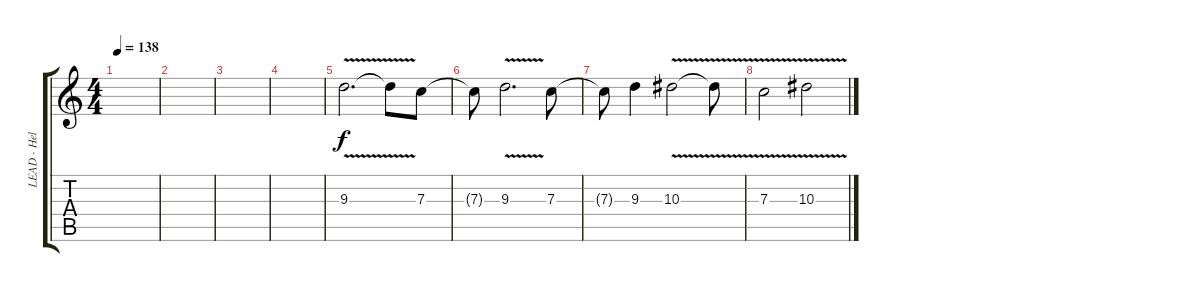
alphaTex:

\track ("LEAD - Hello I am wrong!!!!" "LEAD - Hel") {instrument overdrivenguitar}
\staff {score tabs}
\tuning (D4 A3 F3 C3 G2 D2) {hide}
\ts (4 4)
\tempo 138
\clef g2
\ks c
|
|
|
|
9.3{v}.2{d} 9.3{t}.8 7.3.8 |
7.3{t}.8 9.3{v}.2{d} 7.3.8 |
7.3{t}.8 9.3.4 10.3{v}.2 10.3{t}.8 |
7.3{v}.2 10.3{v}.2
